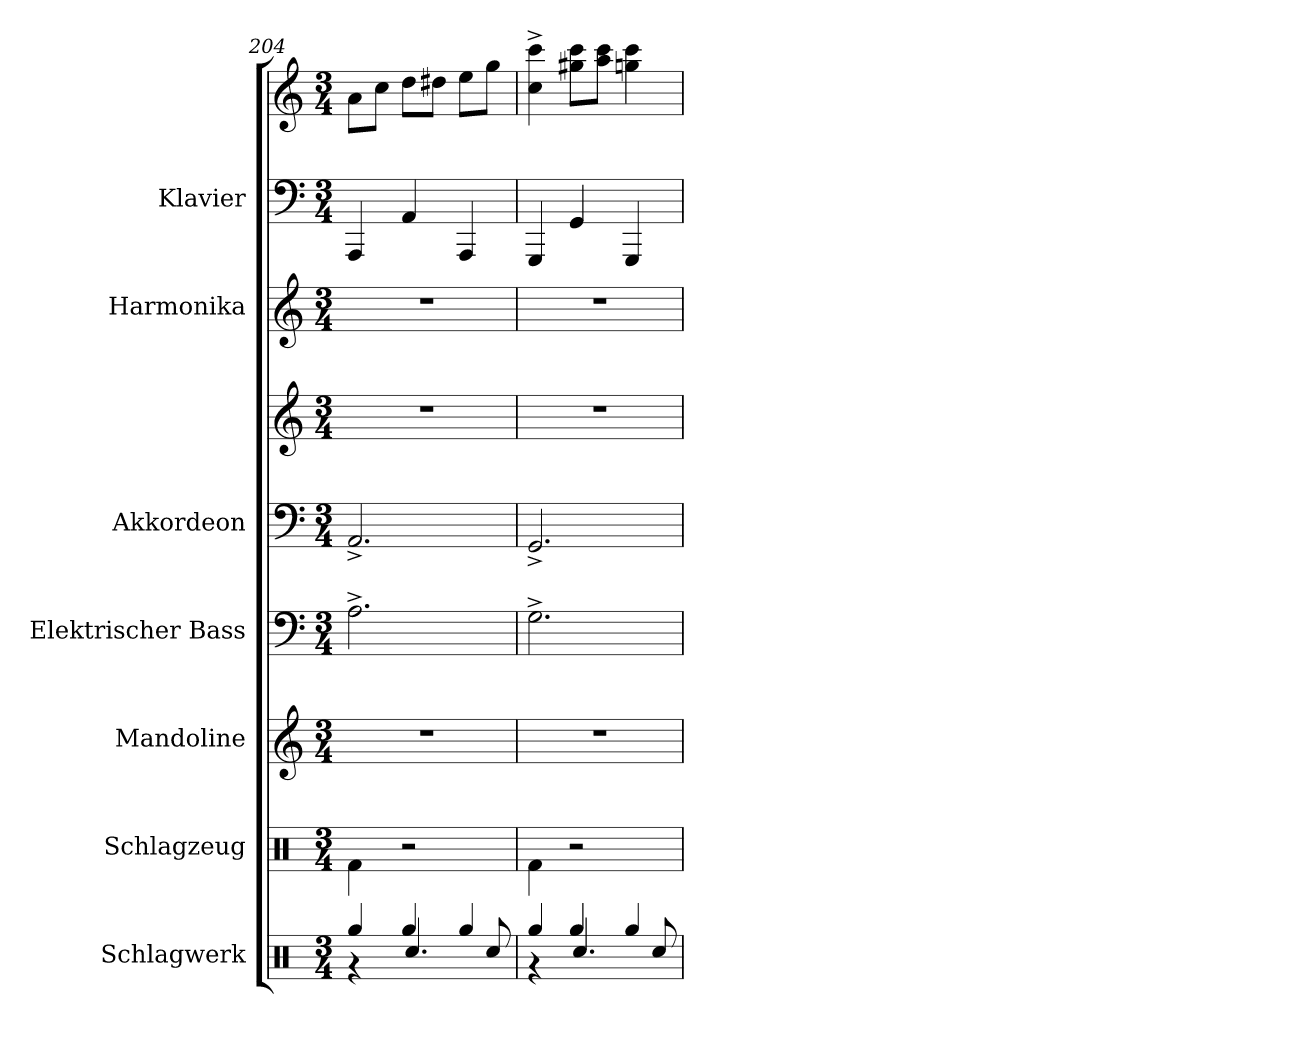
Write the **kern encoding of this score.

**kern	**kern	**kern	**kern	**kern	**kern	**kern	**kern	**kern
*part7	*part6	*part5	*part4	*part3	*part3	*part2	*part1	*part1
*staff9	*staff8	*staff7	*staff6	*staff5	*staff4	*staff3	*staff2	*staff1
*I"Schlagwerk	*I"Schlagzeug	*I"Mandoline	*I"Elektrischer Bass	*I"Akkordeon	*	*I"Harmonika	*I"Klavier	*
*I'Schlw.	*I'Schlgz.	*I'Mand.	*I'E-B.	*I'Akk.	*	*	*I'Klav.	*
!!LO:PB:g=z
*clefX	*clefX	*clefG2	*clefF4	*clefF4	*clefG2	*clefG2	*clefF4	*clefG2
*	*	*	*ITrd7c12	*	*	*	*	*
*k[]	*k[]	*k[]	*k[]	*k[]	*k[]	*k[]	*k[]	*k[]
*M3/4	*M3/4	*M3/4	*M3/4	*M3/4	*M3/4	*M3/4	*M3/4	*M3/4
=204	=204	=204	=204	=204	=204	=204	=204	=204
*^	*	*	*	*	*	*	*	*
4Rgg/	4r	4Rf\	2.r	2.AA^\	2.AA^/	2.r	2.r	4AAA/	8a\L
.	.	.	.	.	.	.	.	.	8cc\J
4Rgg/	4.Rcc/	2r	.	.	.	.	.	4AA/	8dd\L
.	.	.	.	.	.	.	.	.	8dd#X\J
4Rgg/	.	.	.	.	.	.	.	4AAA/	8ee\L
.	8Rcc/	.	.	.	.	.	.	.	8gg\J
=205	=205	=205	=205	=205	=205	=205	=205	=205	=205
4Rgg/	4r	4Rf\	2.r	2.GG^\	2.GG^/	2.r	2.r	4GGG/	4cc\^ 4ccc\^
4Rgg/	4.Rcc/	2r	.	.	.	.	.	4GG/	8gg#X\ 8ccc\L
.	.	.	.	.	.	.	.	.	8aa\ 8ccc\J
4Rgg/	.	.	.	.	.	.	.	4GGG/	4ggn\ 4ccc\
.	8Rcc/	.	.	.	.	.	.	.	.
*v	*v	*	*	*	*	*	*	*	*
=	=	=	=	=	=	=	=	=
*-	*-	*-	*-	*-	*-	*-	*-	*-
